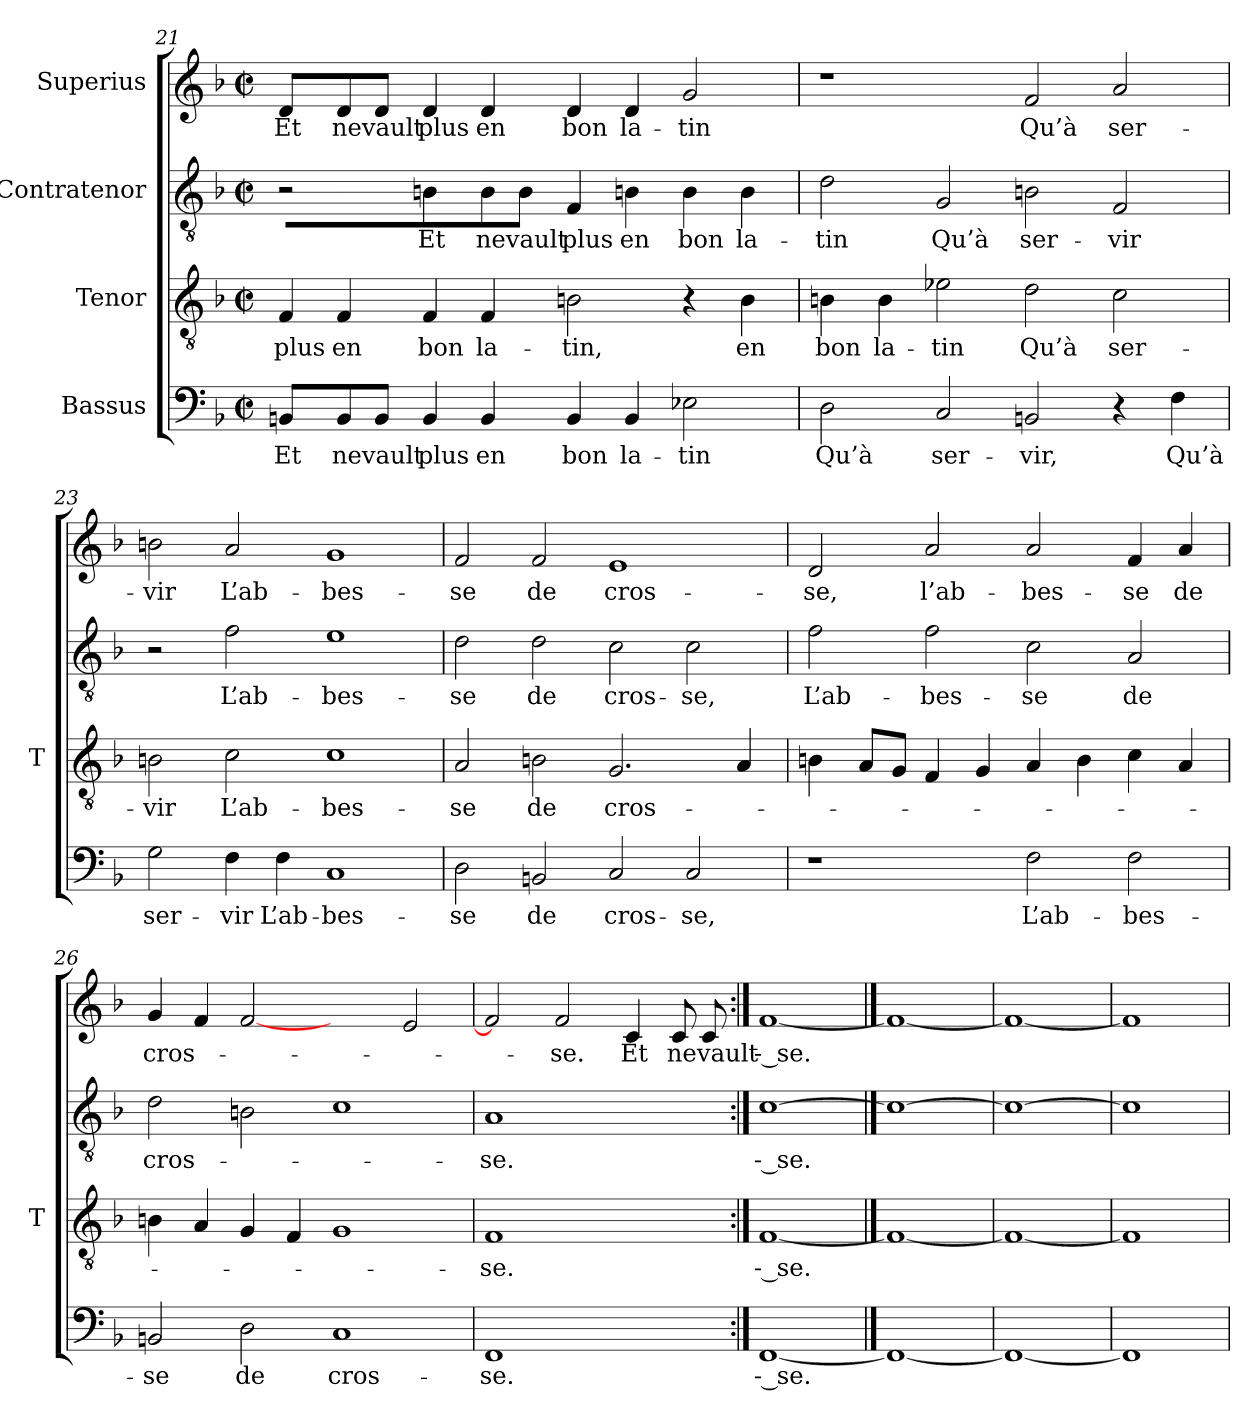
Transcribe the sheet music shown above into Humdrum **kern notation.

**kern	**text	**kern	**text	**kern	**text	**kern	**text
*part4	*part4	*part3	*part3	*part2	*part2	*part1	*part1
*staff4	*staff4	*staff3	*staff3	*staff2	*staff2	*staff1	*staff1
*I"Bassus	*	*I"Tenor	*	*I"Contratenor	*	*I"Superius	*
*	*	*I'T	*	*	*	*	*
!!LO:LB:g=z
*clefF4	*	*clefGv2	*	*clefGv2	*	*clefG2	*
*k[b-]	*	*k[b-]	*	*k[b-]	*	*k[b-]	*
*F:	*	*F:	*	*F:	*	*F:	*
*M2/2	*	*M2/2	*	*M2/2	*	*M2/2	*
*met(c|)	*	*met(c|)	*	*met(c|)	*	*met(c|)	*
=21	=21	=21	=21	=21	=21	=21	=21
4BB	-Et	4F	-plus	2r	.	4d	-Et
8BB	-ne	4F	-en	.	.	8d	-ne
8BBJ	-vault	.	.	.	.	8dJ	-vault
4BB	-plus	4F	-bon	4Bn	-Et	4d	-plus
4BB	-en	4F	la-	8B	-ne	4d	-en
.	.	.	.	8BJ	-vault	.	.
4BB	-bon	2B	-tin,	4F	-plus	4d	-bon
4BB	la-	.	.	4Bn	-en	4d	la-
2E-X	-tin	4r	.	4B	-bon	2g	-tin
.	.	4B	-en	4B	la-	.	.
=22	=22	=22	=22	=22	=22	=22	=22
2D	-Qu’à	4B	-bon	2d	-tin	1r	.
.	.	4B	la-	.	.	.	.
2C	ser-	2e-X	-tin	2G	-Qu’à	.	.
2BB	-vir,	2d	-Qu’à	2Bn	ser-	2f	-Qu’à
4r	.	2c	ser-	2F	-vir	2a	ser-
4F	-Qu’à	.	.	.	.	.	.
=23	=23	=23	=23	=23	=23	=23	=23
2G	ser-	2B	-vir	2r	.	2bn	-vir
4F	-vir	2c	L’ab-	2f	L’ab-	2a	L’ab-
4F	L’ab-	.	.	.	.	.	.
1C	bes-	1c	bes-	1e	bes-	1g	bes-
=24	=24	=24	=24	=24	=24	=24	=24
2D	-se	2A	-se	2d	-se	2f	-se
2BB	-de	2B	-de	2d	-de	2f	-de
2C	cros-	2.G	cros-	2c	cros-	1e	cros-
2C	-se,	.	.	2c	-se,	.	.
.	.	4A	.	.	.	.	.
!!LO:PB:g=z
=25	=25	=25	=25	=25	=25	=25	=25
1r	.	4B	.	2f	L’ab-	2d	-se,
.	.	8AL	.	.	.	.	.
.	.	8GJ	.	.	.	.	.
.	.	4F	.	2f	bes-	2a	l’ab-
.	.	4G	.	.	.	.	.
2F	L’ab-	4A	.	2c	-se	2a	bes-
.	.	4B	.	.	.	.	.
2F	bes-	4c	.	2A	-de	4f	-se
.	.	4A	.	.	.	4a	-de
=26	=26	=26	=26	=26	=26	=26	=26
2BB	-se	4B	.	2d	cros-	4g	cros-
.	.	4A	.	.	.	4f	.
2D	-de	4G	.	2Bn	.	[2f	.
.	.	4F	.	.	.	.	.
1C	cros-	1G	.	1c	.	2ryy	.
.	.	.	.	.	.	2e	.
=27	=27	=27	=27	=27	=27	=27	=27
1FF	-se.	1F	-se.	1A	-se.	2f]	.
.	.	.	.	.	.	2f	-se.
2ryy	.	2ryy	.	2ryy	.	4c	-Et
.	.	.	.	.	.	8c	-ne
.	.	.	.	.	.	8c	-vault
=28:|!	=28:|!	=28:|!	=28:|!	=28:|!	=28:|!	=28:|!	=28:|!
[1FF	-- se.	[1F	-- se.	[1c	-- se.	[1f	-- se.
==29	==29	==29	==29	==29	==29	==29	==29
1FF_	.	1F_	.	1c_	.	1f_	.
=30	=30	=30	=30	=30	=30	=30	=30
1FF_	.	1F_	.	1c_	.	1f_	.
=31	=31	=31	=31	=31	=31	=31	=31
1FF]	.	1F]	.	1c]	.	1f]	.
=	=	=	=	=	=	=	=
*-	*-	*-	*-	*-	*-	*-	*-
